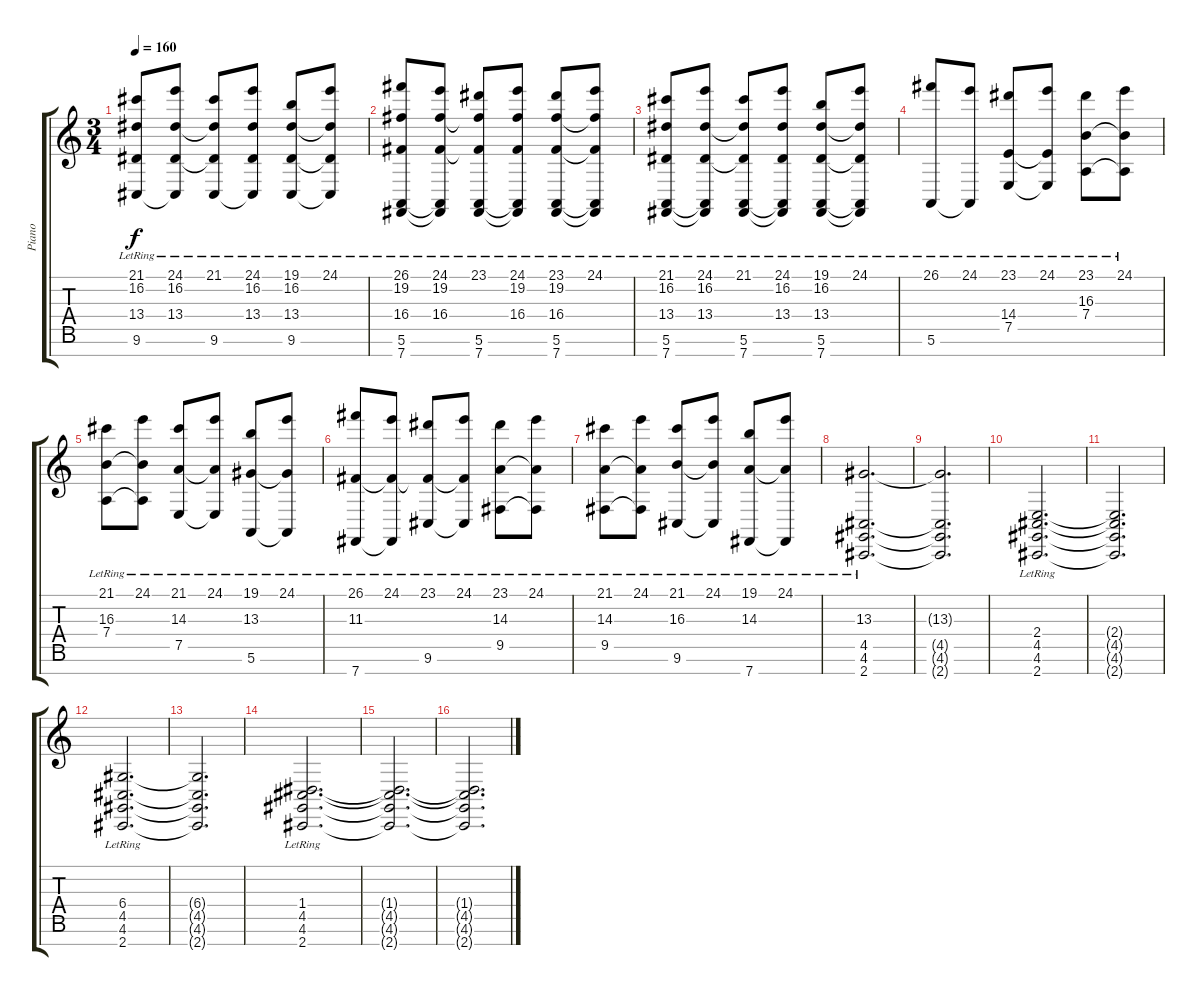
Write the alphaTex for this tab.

\track ("Piano" "Piano") {instrument brightacousticpiano}
\staff {score tabs}
\tuning (E4 B3 G3 D3 A2 E2 B1) {hide}
\ts (3 4)
\tempo 160
\clef g2
\ks c
(21.1{lr} 16.2{lr} 13.4{lr} 9.6{t}).8{dy f} (24.1{lr} 16.2{lr} 13.4{lr} 9.6{t}).8 (21.1{lr} 16.2{t} 13.4{t} 9.6{lr}).8 (24.1{lr} 16.2{lr} 13.4{lr} 9.6{t}).8 (19.1{lr} 16.2{lr} 13.4{lr} 9.6{lr}).8 (24.1{lr} 16.2{t} 13.4{t} 9.6{t}).8 |
(26.1{lr} 19.2{lr} 16.4{lr} 5.6{lr} 7.7{lr}).8 (24.1{lr} 19.2{lr} 16.4{lr} 5.6{t} 7.7{t}).8 (23.1{lr} 19.2{t} 16.4{t} 5.6{lr} 7.7{lr}).8 (24.1{lr} 19.2{lr} 16.4{lr} 5.6{t} 7.7{t}).8 (23.1{lr} 19.2{lr} 16.4{lr} 5.6{lr} 7.7{lr}).8 (24.1{lr} 19.2{t} 16.4{t} 5.6{t} 7.7{t}).8 |
(21.1{lr} 16.2{lr} 13.4{lr} 5.6{lr} 7.7{lr}).8 (24.1{lr} 16.2{lr} 13.4{lr} 5.6{t} 7.7{t}).8 (21.1{lr} 16.2{t} 13.4{t} 5.6{lr} 7.7{lr}).8 (24.1{lr} 16.2{lr} 13.4{lr} 5.6{t} 7.7{t}).8 (19.1{lr} 16.2{lr} 13.4{lr} 5.6{lr} 7.7{lr}).8 (24.1{lr} 16.2{t} 13.4{t} 5.6{t} 7.7{t}).8 |
(26.1{lr} 5.6{lr}).8 (24.1{lr} 5.6{t}).8 (23.1{lr} 14.4{lr} 7.5{lr}).8 (24.1{lr} 14.4{t} 7.5{t}).8 (23.1{lr} 16.3{lr} 7.4{lr}).8 (24.1{lr} 16.3{t} 7.4{t}).8 |
(21.1{lr} 16.3{lr} 7.4{lr}).8 (24.1{lr} 16.3{t} 7.4{t}).8 (21.1{lr} 14.3{lr} 7.5{lr}).8 (24.1{lr} 14.3{t} 7.5{t}).8 (19.1{lr} 13.3{lr} 5.6{lr}).8 (24.1{lr} 13.3{t} 5.6{t}).8 |
(26.1{lr} 11.3{lr} 7.7{lr}).8 (24.1{lr} 11.3{t} 7.7{t}).8 (23.1{lr} 11.3{t} 9.6{lr}).8 (24.1{lr} 11.3{t} 9.6{t}).8 (23.1{lr} 14.3{lr} 9.5{lr}).8 (24.1{lr} 14.3{t} 9.5{t}).8 |
(21.1{lr} 14.3{lr} 9.5{lr}).8 (24.1{lr} 14.3{t} 9.5{t}).8 (21.1{lr} 16.3 9.6{lr}).8 (24.1{lr} 16.3{t} 9.6{t}).8 (19.1{lr} 14.3{lr} 7.7{lr}).8 (24.1{lr} 14.3{t} 7.7{t}).8 |
(13.3{lr} 4.5{lr} 4.6{lr} 2.7{lr}).2{d} |
(13.3{t} 4.5{t} 4.6{t} 2.7{t}).2{d} |
(2.4{lr} 4.5{lr} 4.6{lr} 2.7{lr}).2{d} |
(2.4{t} 4.5{t} 4.6{t} 2.7{t}).2{d} |
(6.4{lr} 4.5{lr} 4.6{lr} 2.7{lr}).2{d} |
(6.4{t} 4.5{t} 4.6{t} 2.7{t}).2{d} |
(1.4{lr} 4.5{lr} 4.6{lr} 2.7{lr}).2{d volume 0} |
(1.4{t} 4.5{t} 4.6{t} 2.7{t}).2{d} |
(1.4{t} 4.5{t} 4.6{t} 2.7{t}).2{d}
